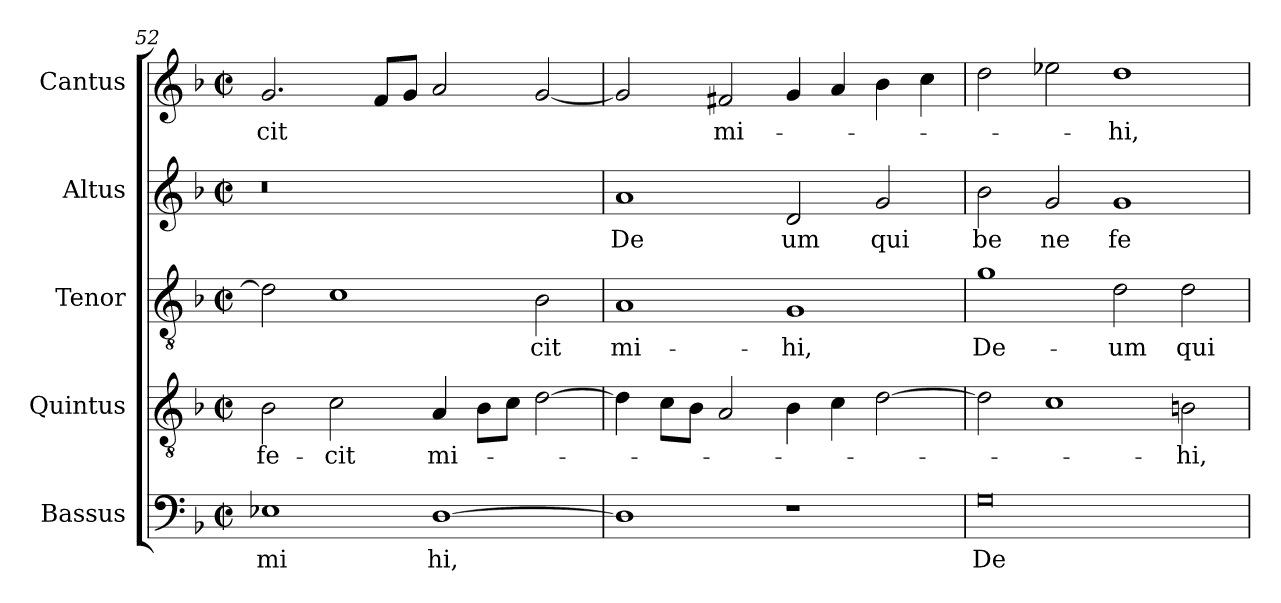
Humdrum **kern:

**kern	**text	**kern	**text	**kern	**text	**kern	**text	**kern	**text
*part5	*part5	*part4	*part4	*part3	*part3	*part2	*part2	*part1	*part1
*staff5	*staff5	*staff4	*staff4	*staff3	*staff3	*staff2	*staff2	*staff1	*staff1
*I"Bassus	*	*I"Quintus	*	*I"Tenor	*	*I"Altus	*	*I"Cantus	*
*clefF4	*	*clefGv2	*	*clefGv2	*	*clefG2	*	*clefG2	*
*k[b-]	*	*k[b-]	*	*k[b-]	*	*k[b-]	*	*k[b-]	*
*F:	*	*F:	*	*F:	*	*F:	*	*F:	*
*M2/2	*	*M2/2	*	*M2/2	*	*M2/2	*	*M2/2	*
*met(c|)	*	*met(c|)	*	*met(c|)	*	*met(c|)	*	*met(c|)	*
=52	=52	=52	=52	=52	=52	=52	=52	=52	=52
!	!LO:LY:b:cj	!	!LO:LY:b:cj	!	!	!	!	!	!LO:LY:b:cj
1E-X	mi	2B-\	-fe-	2d\]	.	0r	.	2.g/	-cit
!	!	!	!LO:LY:b:cj	!	!	!	!	!	!
.	.	2c\	-cit	1c	.	.	.	.	.
.	.	.	.	.	.	.	.	8f/L	.
.	.	.	.	.	.	.	.	8g/J	.
!	!LO:LY:b:cj	!	!LO:LY:b	!	!	!	!	!	!
[>1D	hi,	4A/	mi-	.	.	.	.	2a/	.
.	.	8B-\L	.	.	.	.	.	.	.
.	.	8c\J	.	.	.	.	.	.	.
!	!	!	!	!	!LO:LY:b:cj	!	!	!	!
.	.	[>2d\	.	2B-\	-cit	.	.	[<2g/	.
=53	=53	=53	=53	=53	=53	=53	=53	=53	=53
!	!	!	!	!	!LO:LY:b:cj	!	!LO:LY:b:cj	!	!
1D]	.	4d\]	.	1A	mi-	1a	De	2g/]	.
.	.	8c\L	.	.	.	.	.	.	.
.	.	8B-\J	.	.	.	.	.	.	.
!	!	!	!	!	!	!	!	!	!LO:LY:b
.	.	2A/	.	.	.	.	.	2f#X/	mi-
!	!	!	!	!	!LO:LY:b:cj	!	!LO:LY:b:cj	!	!
1r	.	4B-\	.	1G	-hi,	2d/	um	4g/	.
.	.	4c\	.	.	.	.	.	4a/	.
!	!	!	!	!	!	!	!LO:LY:b:cj	!	!
.	.	[>2d\	.	.	.	2g/	qui	4b-\	.
.	.	.	.	.	.	.	.	4cc\	.
=54	=54	=54	=54	=54	=54	=54	=54	=54	=54
!	!LO:LY:b:cj	!	!	!	!LO:LY:b:cj	!	!LO:LY:b:cj	!	!
0G	De	2d\]	.	1g	De-	2b-\	be	2dd\	.
!	!	!	!	!	!	!	!LO:LY:b:cj	!	!
.	.	1c	.	.	.	2g/	ne	2ee-\	.
!	!	!	!	!	!LO:LY:b:cj	!	!LO:LY:b:cj	!	!LO:LY:b:cj
.	.	.	.	2d\	-um	1g	fe	1dd	-hi,
!	!	!	!LO:LY:b:cj	!	!LO:LY:b:cj	!	!	!	!
.	.	2Bn\	-hi,	2d\	qui	.	.	.	.
=	=	=	=	=	=	=	=	=	=
*-	*-	*-	*-	*-	*-	*-	*-	*-	*-
